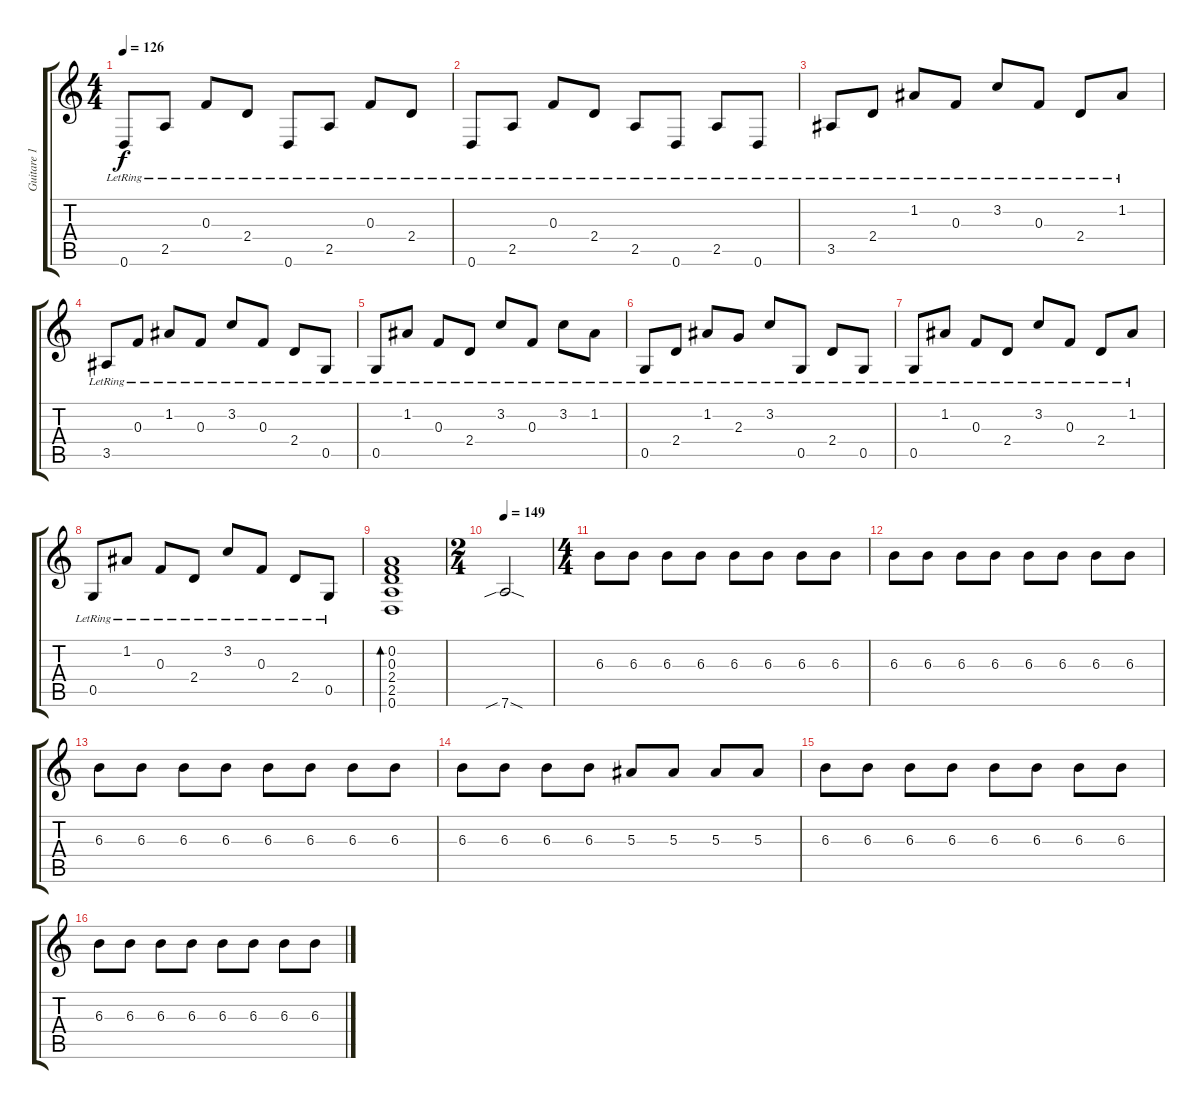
\track ("Guitare 1" "Guitare 1") {instrument acousticguitarsteel}
\staff {score tabs}
\tuning (D4 A3 F3 C3 G2 D2) {hide}
\ts (4 4)
\tempo 126
\clef g2
\ks c
0.6{lr}.8{dy f} 2.5{lr}.8 0.3{lr}.8 2.4{lr}.8 0.6{lr}.8 2.5{lr}.8 0.3{lr}.8 2.4{lr}.8 |
0.6{lr}.8 2.5{lr}.8 0.3{lr}.8 2.4{lr}.8 2.5{lr}.8 0.6{lr}.8 2.5{lr}.8 0.6{lr}.8 |
3.5{lr}.8 2.4{lr}.8 1.2{lr}.8 0.3{lr}.8 3.2{lr}.8 0.3{lr}.8 2.4{lr}.8 1.2{lr}.8 |
3.5{lr}.8 0.3{lr}.8 1.2{lr}.8 0.3{lr}.8 3.2{lr}.8 0.3{lr}.8 2.4{lr}.8 0.5{lr}.8 |
0.5{lr}.8 1.2{lr}.8 0.3{lr}.8 2.4{lr}.8 3.2{lr}.8 0.3{lr}.8 3.2{lr}.8 1.2{lr}.8 |
0.5{lr}.8 2.4{lr}.8 1.2{lr}.8 2.3{lr}.8 3.2{lr}.8 0.5{lr}.8 2.4{lr}.8 0.5{lr}.8 |
0.5{lr}.8 1.2{lr}.8 0.3{lr}.8 2.4{lr}.8 3.2{lr}.8 0.3{lr}.8 2.4{lr}.8 1.2{lr}.8 |
0.5{lr}.8 1.2{lr}.8 0.3{lr}.8 2.4{lr}.8 3.2{lr}.8 0.3{lr}.8 2.4{lr}.8 0.5{lr}.8 |
(0.2 0.3 2.4 2.5 0.6).1{bd 60} |
\ts (2 4)
\tempo 149
7.6{sib sod}.2{volume 8 instrument distortionguitar} |
\ts (4 4)
6.3.8 6.3.8 6.3.8 6.3.8 6.3.8 6.3.8 6.3.8 6.3.8 |
6.3.8 6.3.8 6.3.8 6.3.8 6.3.8 6.3.8 6.3.8 6.3.8 |
6.3.8 6.3.8 6.3.8 6.3.8 6.3.8 6.3.8 6.3.8 6.3.8 |
6.3.8 6.3.8 6.3.8 6.3.8 5.3.8 5.3.8 5.3.8 5.3.8 |
6.3.8 6.3.8 6.3.8 6.3.8 6.3.8 6.3.8 6.3.8 6.3.8 |
6.3.8 6.3.8 6.3.8 6.3.8 6.3.8 6.3.8 6.3.8 6.3.8
